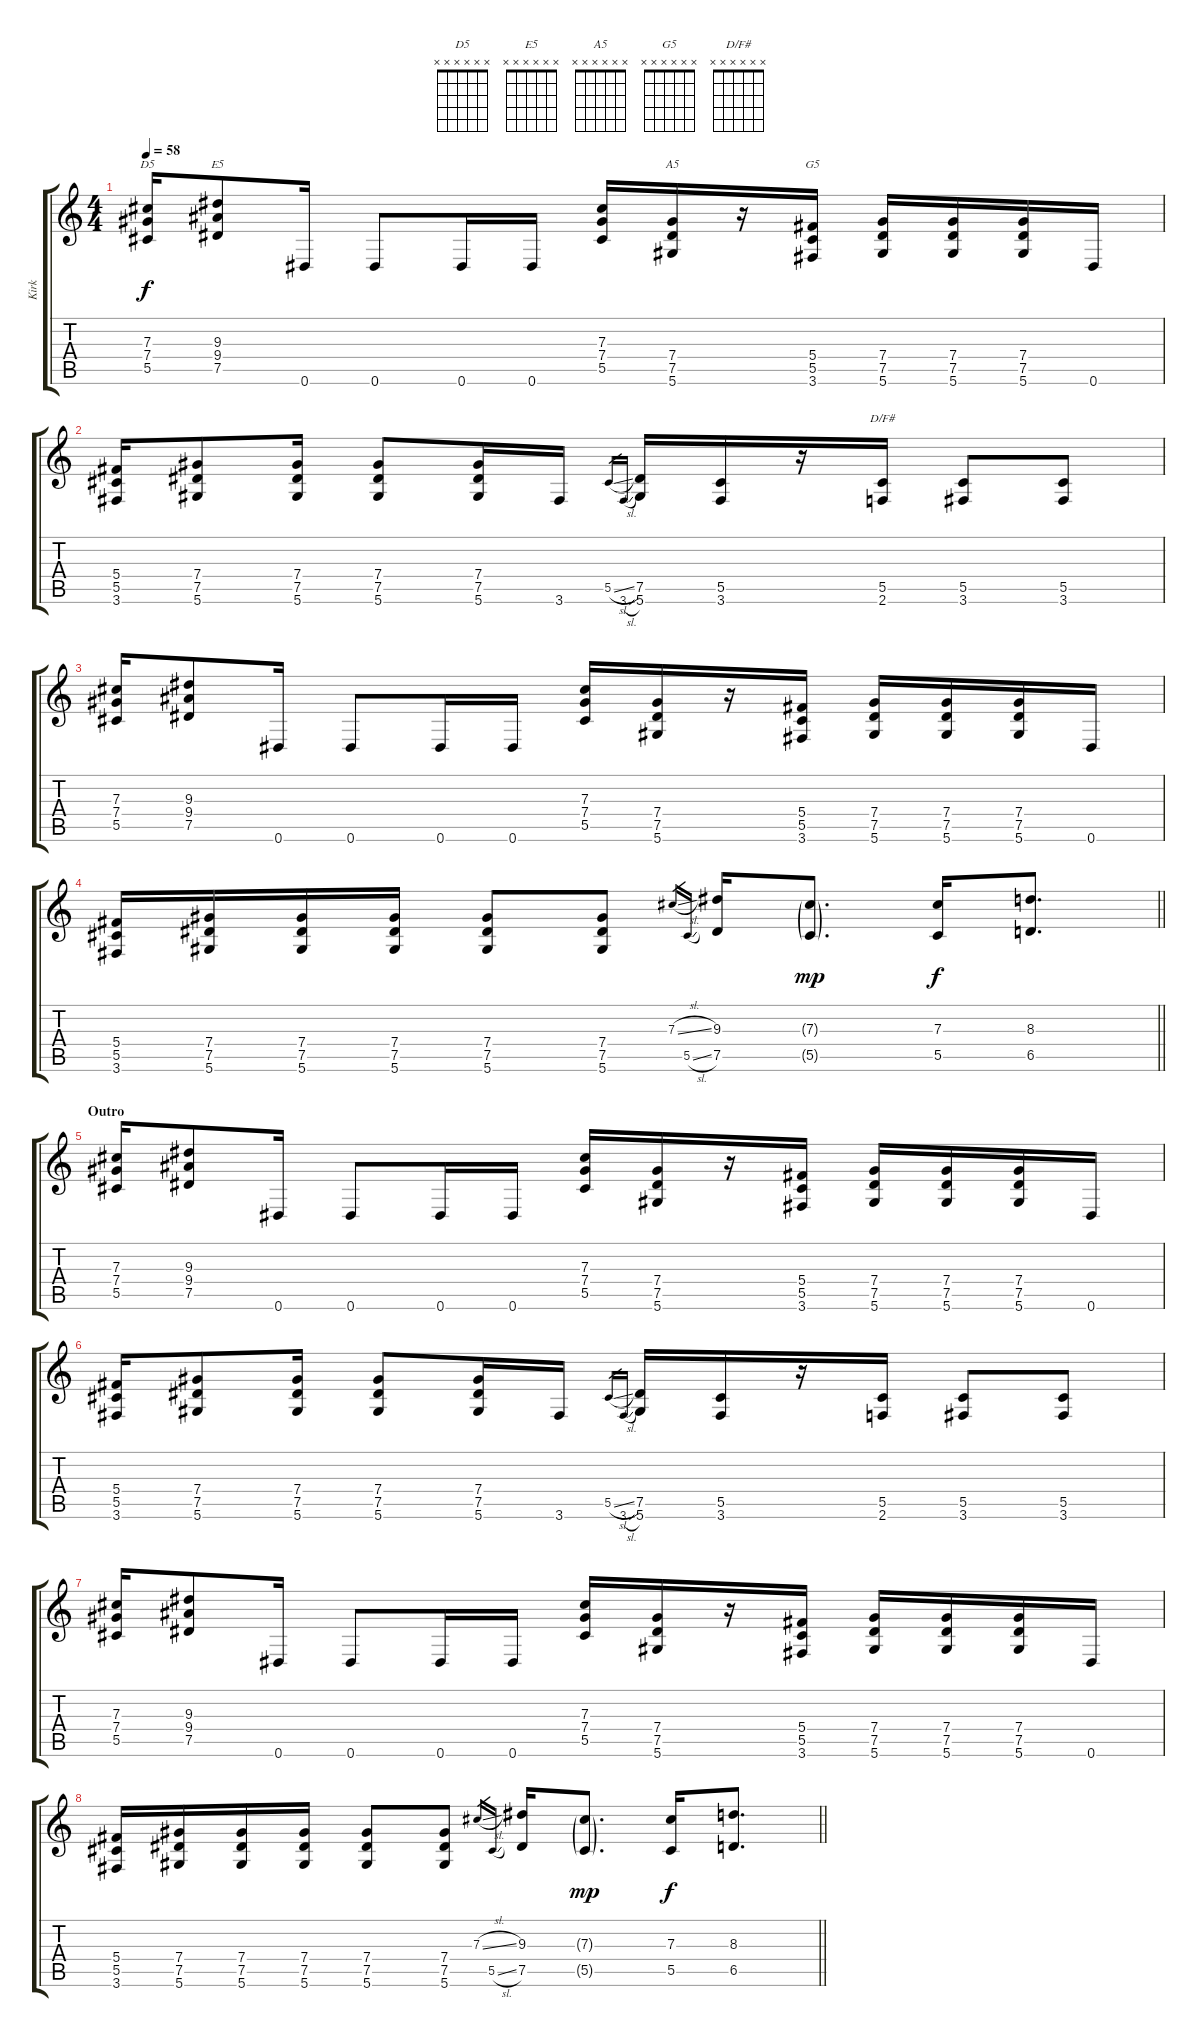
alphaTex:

\track ("Kirk " "Kirk ") {instrument distortionguitar}
\staff {score tabs}
\tuning (Eb4 Bb3 Gb3 Db3 Ab2 Eb2) {hide}
\chord ("D5" x x x x x x)
\chord ("E5" x x x x x x)
\chord ("A5" x x x x x x)
\chord ("G5" x x x x x x)
\chord ("D/F#" x x x x x x)
\ts (4 4)
\tempo 58
\clef g2
\ks c
(7.3 7.4 5.5).16{ch "D5" dy f} (9.3 9.4 7.5).8{ch "E5"} 0.6.16 0.6.8 0.6.16 0.6.16 (7.3 7.4 5.5).16 (7.4 7.5 5.6).16{ch "A5"} r.16 (5.4 5.5 3.6).16{ch "G5"} (7.4 7.5 5.6).16 (7.4 7.5 5.6).16 (7.4 7.5 5.6).16 0.6.16 |
(5.4 5.5 3.6).16 (7.4 7.5 5.6).8 (7.4 7.5 5.6).16 (7.4 7.5 5.6).8 (7.4 7.5 5.6).16 3.6.16 5.5{sl}.16{gr} 3.6{sl}.16{gr} (7.5 5.6).16 (5.5 3.6).16 r.16 (5.5 2.6).16{ch "D/F#"} (5.5 3.6).8 (5.5 3.6).8 |
(7.3 7.4 5.5).16 (9.3 9.4 7.5).8 0.6.16 0.6.8 0.6.16 0.6.16 (7.3 7.4 5.5).16 (7.4 7.5 5.6).16 r.16 (5.4 5.5 3.6).16 (7.4 7.5 5.6).16 (7.4 7.5 5.6).16 (7.4 7.5 5.6).16 0.6.16 |
\barLineRight lightlight
(5.4 5.5 3.6).16 (7.4 7.5 5.6).16 (7.4 7.5 5.6).16 (7.4 7.5 5.6).16 (7.4 7.5 5.6).8 (7.4 7.5 5.6).8 7.3{sl}.16{gr} 5.5{sl}.16{gr} (9.3 7.5).16 (7.3{g} 5.5{g}).8{d dy mp} (7.3 5.5).16{dy f} (8.3 6.5).8{d} |
\section ("" "Outro")
(7.3 7.4 5.5).16 (9.3 9.4 7.5).8 0.6.16 0.6.8 0.6.16 0.6.16 (7.3 7.4 5.5).16 (7.4 7.5 5.6).16 r.16 (5.4 5.5 3.6).16 (7.4 7.5 5.6).16 (7.4 7.5 5.6).16 (7.4 7.5 5.6).16 0.6.16 |
(5.4 5.5 3.6).16 (7.4 7.5 5.6).8 (7.4 7.5 5.6).16 (7.4 7.5 5.6).8 (7.4 7.5 5.6).16 3.6.16 5.5{sl}.16{gr} 3.6{sl}.16{gr} (7.5 5.6).16 (5.5 3.6).16 r.16 (5.5 2.6).16 (5.5 3.6).8 (5.5 3.6).8 |
(7.3 7.4 5.5).16 (9.3 9.4 7.5).8 0.6.16 0.6.8 0.6.16 0.6.16 (7.3 7.4 5.5).16 (7.4 7.5 5.6).16 r.16 (5.4 5.5 3.6).16 (7.4 7.5 5.6).16 (7.4 7.5 5.6).16 (7.4 7.5 5.6).16 0.6.16 |
\barLineRight lightlight
(5.4 5.5 3.6).16 (7.4 7.5 5.6).16 (7.4 7.5 5.6).16 (7.4 7.5 5.6).16 (7.4 7.5 5.6).8 (7.4 7.5 5.6).8 7.3{sl}.16{gr} 5.5{sl}.16{gr} (9.3 7.5).16 (7.3{g} 5.5{g}).8{d dy mp} (7.3 5.5).16{dy f} (8.3 6.5).8{d}
